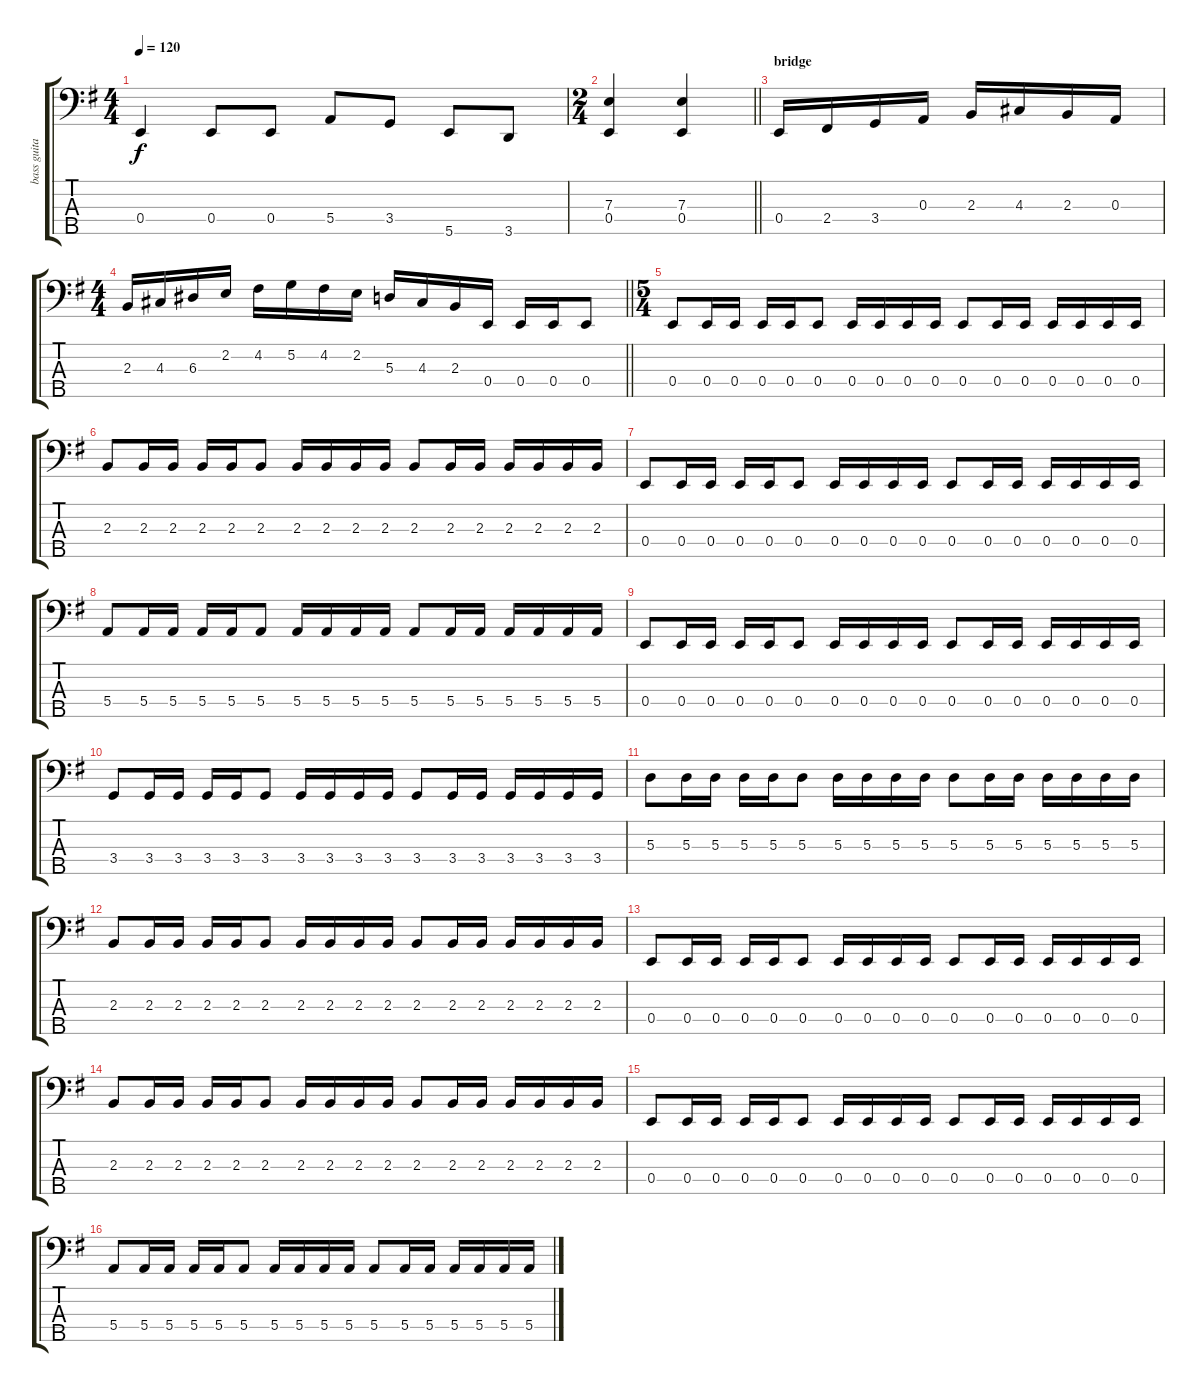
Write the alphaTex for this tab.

\track ("bass guitar" "bass guita") {instrument electricbassfinger}
\staff {score tabs}
\tuning (G2 D2 A1 E1 B0) {hide}
\ts (4 4)
\tempo 120
\clef f4
\ks g
0.4{t}.4{dy f} 0.4.8 0.4.8 5.4.8 3.4.8 5.5.8 3.5.8 |
\ts (2 4)
\barLineRight lightlight
(7.3 0.4).4 (7.3 0.4).4 |
\section ("" "bridge")
0.4.16 2.4.16 3.4.16 0.3.16 2.3.16 4.3.16 2.3.16 0.3.16 |
\ts (4 4)
\barLineRight lightlight
2.3.16 4.3.16 6.3.16 2.2.16 4.2.16 5.2.16 4.2.16 2.2.16 5.3.16 4.3.16 2.3.16 0.4.16 0.4.16 0.4.16 0.4.8 |
\ts (5 4)
0.4.8 0.4.16 0.4.16 0.4.16 0.4.16 0.4.8 0.4.16 0.4.16 0.4.16 0.4.16 0.4.8 0.4.16 0.4.16 0.4.16 0.4.16 0.4.16 0.4.16 |
2.3.8 2.3.16 2.3.16 2.3.16 2.3.16 2.3.8 2.3.16 2.3.16 2.3.16 2.3.16 2.3.8 2.3.16 2.3.16 2.3.16 2.3.16 2.3.16 2.3.16 |
0.4.8 0.4.16 0.4.16 0.4.16 0.4.16 0.4.8 0.4.16 0.4.16 0.4.16 0.4.16 0.4.8 0.4.16 0.4.16 0.4.16 0.4.16 0.4.16 0.4.16 |
5.4.8 5.4.16 5.4.16 5.4.16 5.4.16 5.4.8 5.4.16 5.4.16 5.4.16 5.4.16 5.4.8 5.4.16 5.4.16 5.4.16 5.4.16 5.4.16 5.4.16 |
0.4.8 0.4.16 0.4.16 0.4.16 0.4.16 0.4.8 0.4.16 0.4.16 0.4.16 0.4.16 0.4.8 0.4.16 0.4.16 0.4.16 0.4.16 0.4.16 0.4.16 |
\ks eminor
3.4.8 3.4.16 3.4.16 3.4.16 3.4.16 3.4.8 3.4.16 3.4.16 3.4.16 3.4.16 3.4.8 3.4.16 3.4.16 3.4.16 3.4.16 3.4.16 3.4.16 |
5.3.8 5.3.16 5.3.16 5.3.16 5.3.16 5.3.8 5.3.16 5.3.16 5.3.16 5.3.16 5.3.8 5.3.16 5.3.16 5.3.16 5.3.16 5.3.16 5.3.16 |
2.3.8 2.3.16 2.3.16 2.3.16 2.3.16 2.3.8 2.3.16 2.3.16 2.3.16 2.3.16 2.3.8 2.3.16 2.3.16 2.3.16 2.3.16 2.3.16 2.3.16 |
0.4.8 0.4.16 0.4.16 0.4.16 0.4.16 0.4.8 0.4.16 0.4.16 0.4.16 0.4.16 0.4.8 0.4.16 0.4.16 0.4.16 0.4.16 0.4.16 0.4.16 |
2.3.8 2.3.16 2.3.16 2.3.16 2.3.16 2.3.8 2.3.16 2.3.16 2.3.16 2.3.16 2.3.8 2.3.16 2.3.16 2.3.16 2.3.16 2.3.16 2.3.16 |
0.4.8 0.4.16 0.4.16 0.4.16 0.4.16 0.4.8 0.4.16 0.4.16 0.4.16 0.4.16 0.4.8 0.4.16 0.4.16 0.4.16 0.4.16 0.4.16 0.4.16 |
5.4.8 5.4.16 5.4.16 5.4.16 5.4.16 5.4.8 5.4.16 5.4.16 5.4.16 5.4.16 5.4.8 5.4.16 5.4.16 5.4.16 5.4.16 5.4.16 5.4.16
